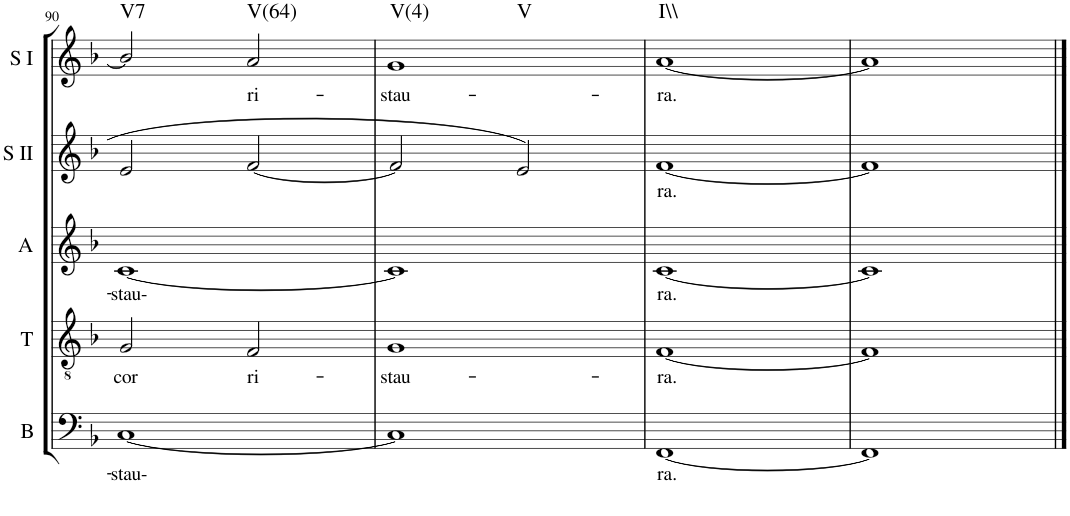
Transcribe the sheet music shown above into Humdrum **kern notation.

**kern	**text	**kern	**text	**kern	**text	**kern	**text	**kern	**text	**harte
*part5	*part5	*part4	*part4	*part3	*part3	*part2	*part2	*part1	*part1	*part1
*staff5	*staff5	*staff4	*staff4	*staff3	*staff3	*staff2	*staff2	*staff1	*staff1	*
*I"Bass	*	*I"Tenor	*	*I"Alto	*	*I"Soprano II	*	*I"Soprano I	*	*
*I'B	*	*I'T	*	*I'A	*	*I'S II	*	*I'S I	*	*
!!LO:PB:g=z
*clefF4	*	*clefGv2	*	*clefG2	*	*clefG2	*	*clefG2	*	*
*k[b-]	*	*k[b-]	*	*k[b-]	*	*k[b-]	*	*k[b-]	*	*
*F:	*	*F:	*	*F:	*	*F:	*	*F:	*	*
*M4/4	*	*M4/4	*	*M4/4	*	*M4/4	*	*M4/4	*	*
=90	=90	=90	=90	=90	=90	=90	=90	=90	=90	=90
!	!LO:LY:b	!	!LO:LY:b	!	!LO:LY:b	!	!	!	!	!LO:H:kt=V7
[1C	-stau-	2G/	cor	[1c	-stau-	2e/	.	2b-/]	.	N
!	!	!	!LO:LY:b	!	!	!	!	!	!LO:LY:b	!LO:H:kt=V(64)
.	.	2F/	ri-	.	.	[2f/	.	2a/	ri-	N
=91	=91	=91	=91	=91	=91	=91	=91	=91	=91	=91
!	!	!	!LO:LY:b	!	!	!	!	!	!LO:LY:b	!LO:H:n=1:kt=V(4)
!	!	!	!	!	!	!	!	!	!	!LO:H:n=2:kt=V
1C]	.	1G	-stau-	1c]	.	2f/]	.	1g	-stau-	N N
.	.	.	.	.	.	2e/	.	.	.	.
=92	=92	=92	=92	=92	=92	=92	=92	=92	=92	=92
!	!LO:LY:b	!	!LO:LY:b	!	!LO:LY:b	!	!LO:LY:b	!	!LO:LY:b	!LO:H:kt=I\\
[1FF	ra.	[1F	-ra.	[1c	ra.	[1f	ra.	[1a	-ra.	N
=93	=93	=93	=93	=93	=93	=93	=93	=93	=93	=93
1FF]	.	1F]	.	1c]	.	1f]	.	1a]	.	.
==	==	==	==	==	==	==	==	==	==	==
*-	*-	*-	*-	*-	*-	*-	*-	*-	*-	*-
